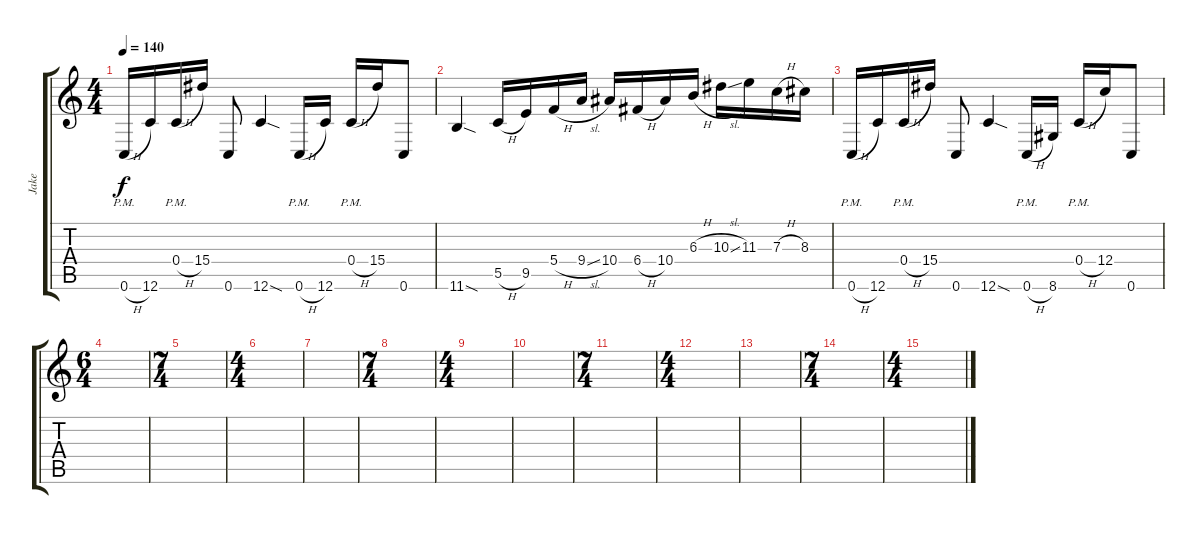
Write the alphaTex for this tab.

\track ("Jake" "Jake") {instrument overdrivenguitar}
\staff {score tabs}
\tuning (D4 A3 F3 C3 G2 C2) {hide}
\ts (4 4)
\tempo 140
\clef g2
\ks c
0.6{h pm}.16{dy f} 12.6.16 0.4{h pm}.16 15.4.16 0.6.8 12.6{sod}.4 0.6{h pm}.16 12.6.16 0.4{h pm}.16 15.4.16 0.6.8 |
11.6{sod}.4 5.5{h}.16 9.5.16 5.4{h}.16 9.4{sl}.16 10.4.16 6.4{h}.16 10.4.16 6.3{h}.16 10.3{sl}.16 11.3.16 7.3{h}.16 8.3.16 |
0.6{h pm}.16 12.6.16 0.4{h pm}.16 15.4.16 0.6.8 12.6{sod}.4 0.6{h pm}.16 8.6.16 0.4{h pm}.16 12.4.16 0.6.8 |
\ts (6 4)
|
\ts (7 4)
|
\ts (4 4)
|
|
\ts (7 4)
|
\ts (4 4)
|
|
\ts (7 4)
|
\ts (4 4)
|
|
\ts (7 4)
|
\ts (4 4)
